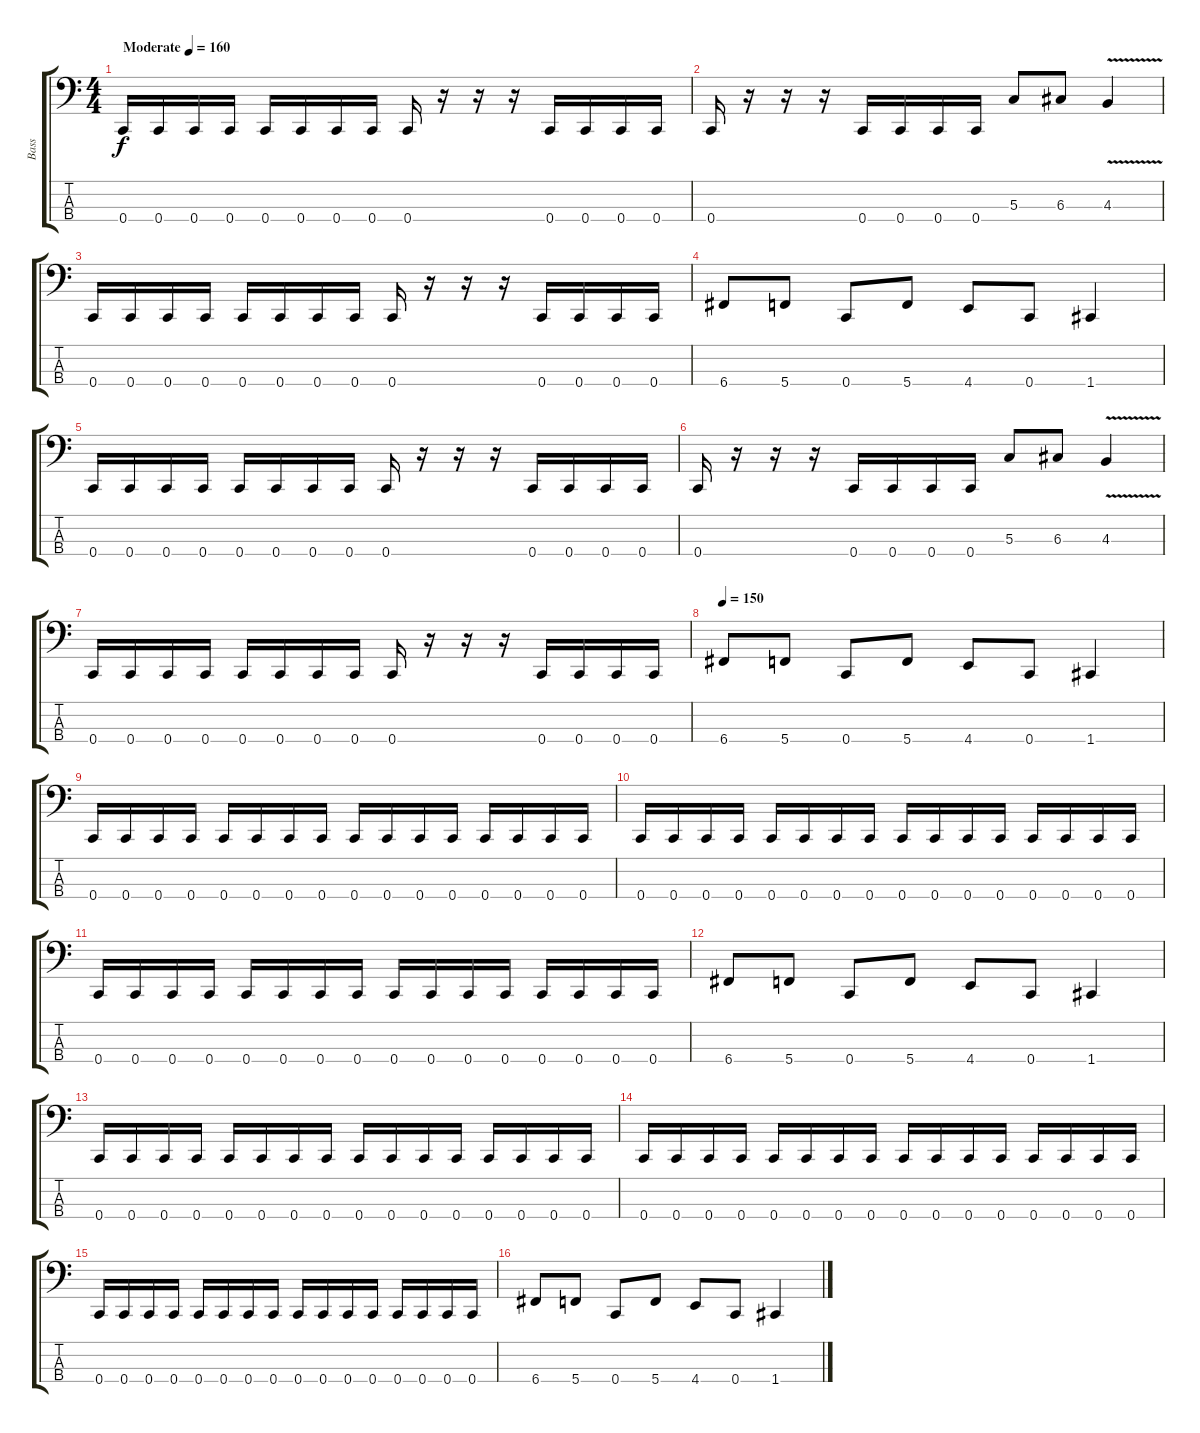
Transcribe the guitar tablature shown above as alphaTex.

\track ("Bass" "Bass") {instrument electricbasspick}
\staff {score tabs}
\tuning (F2 C2 G1 C1) {hide}
\ts (4 4)
\tempo (160 "Moderate")
\clef f4
\ks c
0.4.16{dy f instrument electricbasspick} 0.4.16 0.4.16 0.4.16 0.4.16 0.4.16 0.4.16 0.4.16 0.4.16 r.16 r.16 r.16 0.4.16 0.4.16 0.4.16 0.4.16 |
0.4.16 r.16 r.16 r.16 0.4.16 0.4.16 0.4.16 0.4.16 5.3.8 6.3.8 4.3{v}.4 |
0.4.16 0.4.16 0.4.16 0.4.16 0.4.16 0.4.16 0.4.16 0.4.16 0.4.16 r.16 r.16 r.16 0.4.16 0.4.16 0.4.16 0.4.16 |
6.4.8 5.4.8 0.4.8 5.4.8 4.4.8 0.4.8 1.4.4 |
0.4.16 0.4.16 0.4.16 0.4.16 0.4.16 0.4.16 0.4.16 0.4.16 0.4.16 r.16 r.16 r.16 0.4.16 0.4.16 0.4.16 0.4.16 |
0.4.16 r.16 r.16 r.16 0.4.16 0.4.16 0.4.16 0.4.16 5.3.8 6.3.8 4.3{v}.4 |
0.4.16 0.4.16 0.4.16 0.4.16 0.4.16 0.4.16 0.4.16 0.4.16 0.4.16 r.16 r.16 r.16 0.4.16 0.4.16 0.4.16 0.4.16 |
\tempo 150
6.4.8 5.4.8 0.4.8 5.4.8 4.4.8 0.4.8 1.4.4 |
0.4.16 0.4.16 0.4.16 0.4.16 0.4.16 0.4.16 0.4.16 0.4.16 0.4.16 0.4.16 0.4.16 0.4.16 0.4.16 0.4.16 0.4.16 0.4.16 |
0.4.16 0.4.16 0.4.16 0.4.16 0.4.16 0.4.16 0.4.16 0.4.16 0.4.16 0.4.16 0.4.16 0.4.16 0.4.16 0.4.16 0.4.16 0.4.16 |
0.4.16 0.4.16 0.4.16 0.4.16 0.4.16 0.4.16 0.4.16 0.4.16 0.4.16 0.4.16 0.4.16 0.4.16 0.4.16 0.4.16 0.4.16 0.4.16 |
6.4.8 5.4.8 0.4.8 5.4.8 4.4.8 0.4.8 1.4.4 |
0.4.16 0.4.16 0.4.16 0.4.16 0.4.16 0.4.16 0.4.16 0.4.16 0.4.16 0.4.16 0.4.16 0.4.16 0.4.16 0.4.16 0.4.16 0.4.16 |
0.4.16 0.4.16 0.4.16 0.4.16 0.4.16 0.4.16 0.4.16 0.4.16 0.4.16 0.4.16 0.4.16 0.4.16 0.4.16 0.4.16 0.4.16 0.4.16 |
0.4.16 0.4.16 0.4.16 0.4.16 0.4.16 0.4.16 0.4.16 0.4.16 0.4.16 0.4.16 0.4.16 0.4.16 0.4.16 0.4.16 0.4.16 0.4.16 |
6.4.8 5.4.8 0.4.8 5.4.8 4.4.8 0.4.8 1.4.4
